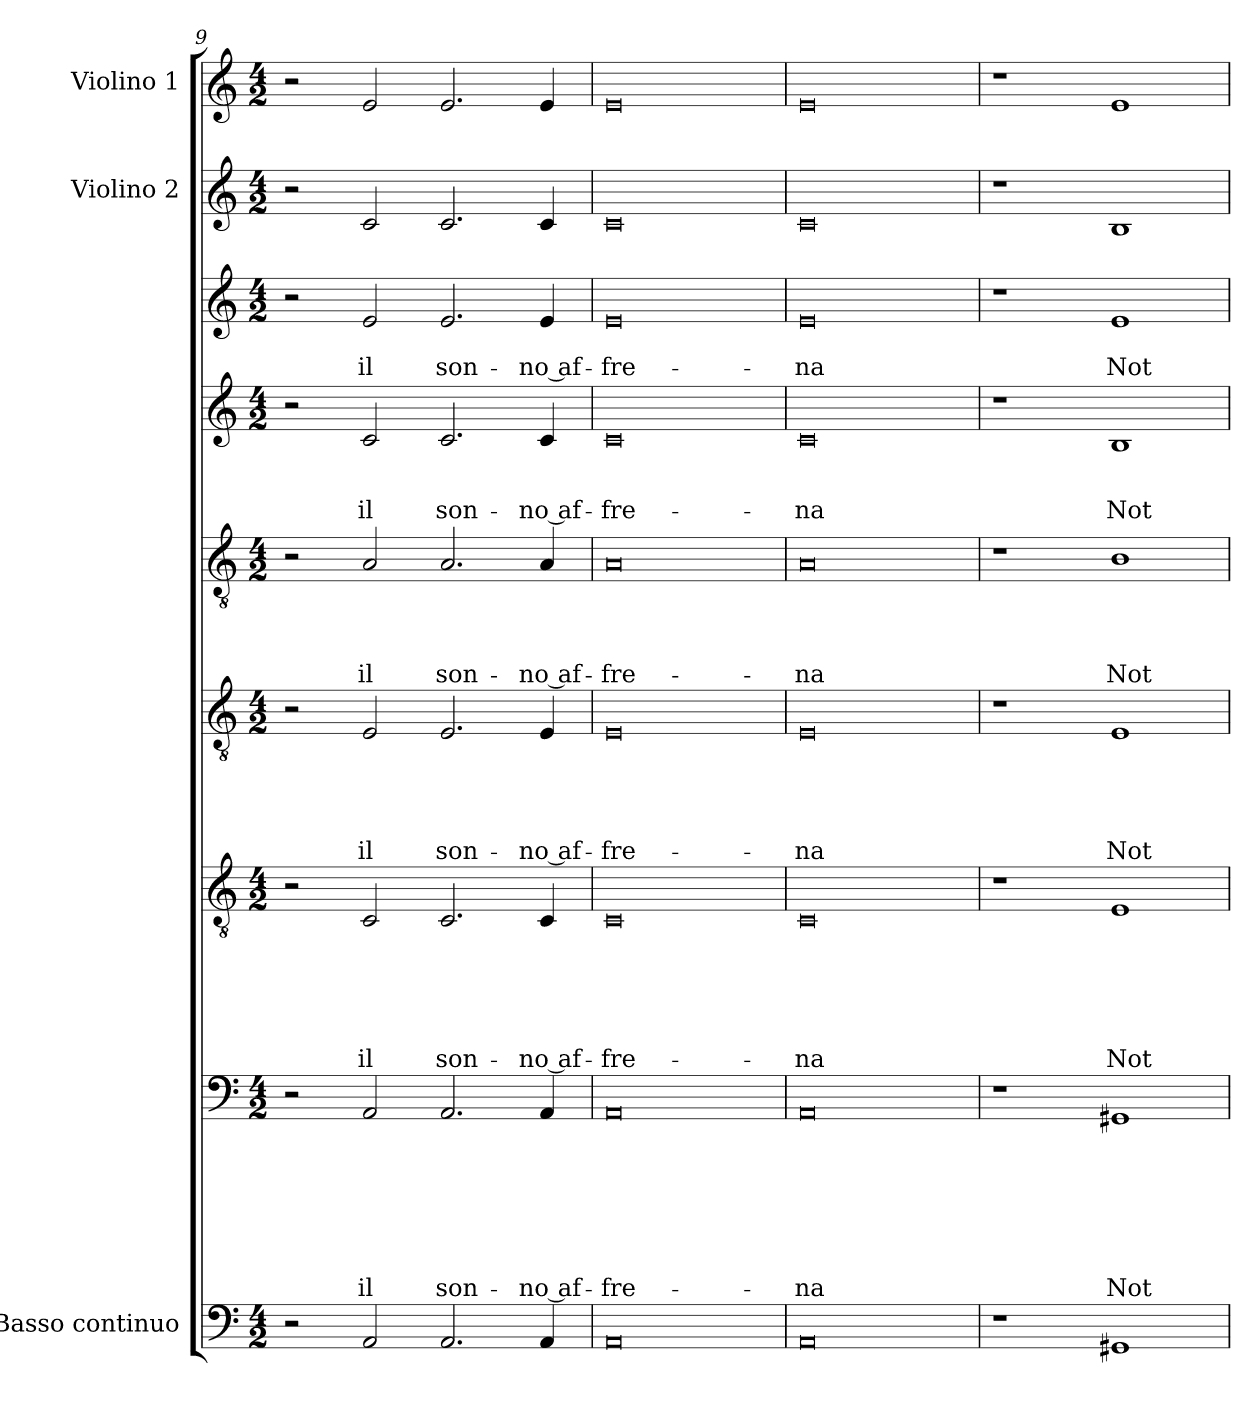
**kern	**kern	**text	**text	**text	**text	**text	**text	**text	**kern	**text	**text	**text	**text	**text	**text	**kern	**text	**text	**text	**text	**text	**kern	**text	**text	**text	**text	**kern	**text	**text	**text	**kern	**text	**text	**kern	**kern
*part9	*part8	*part8	*part8	*part8	*part8	*part8	*part8	*part8	*part7	*part7	*part7	*part7	*part7	*part7	*part7	*part6	*part6	*part6	*part6	*part6	*part6	*part5	*part5	*part5	*part5	*part5	*part4	*part4	*part4	*part4	*part3	*part3	*part3	*part2	*part1
*staff9	*staff8	*staff8	*staff8	*staff8	*staff8	*staff8	*staff8	*staff8	*staff7	*staff7	*staff7	*staff7	*staff7	*staff7	*staff7	*staff6	*staff6	*staff6	*staff6	*staff6	*staff6	*staff5	*staff5	*staff5	*staff5	*staff5	*staff4	*staff4	*staff4	*staff4	*staff3	*staff3	*staff3	*staff2	*staff1
*I"Basso continuo	*	*	*	*	*	*	*	*	*	*	*	*	*	*	*	*	*	*	*	*	*	*	*	*	*	*	*	*	*	*	*	*	*	*I"Violino 2	*I"Violino 1
*clefF4	*clefF4	*	*	*	*	*	*	*	*clefGv2	*	*	*	*	*	*	*clefGv2	*	*	*	*	*	*clefGv2	*	*	*	*	*clefG2	*	*	*	*clefG2	*	*	*clefG2	*clefG2
*k[]	*k[]	*	*	*	*	*	*	*	*k[]	*	*	*	*	*	*	*k[]	*	*	*	*	*	*k[]	*	*	*	*	*k[]	*	*	*	*k[]	*	*	*k[]	*k[]
*a:	*a:	*	*	*	*	*	*	*	*a:	*	*	*	*	*	*	*a:	*	*	*	*	*	*a:	*	*	*	*	*a:	*	*	*	*a:	*	*	*a:	*a:
*M4/2	*M4/2	*	*	*	*	*	*	*	*M4/2	*	*	*	*	*	*	*M4/2	*	*	*	*	*	*M4/2	*	*	*	*	*M4/2	*	*	*	*M4/2	*	*	*M4/2	*M4/2
=9	=9	=9	=9	=9	=9	=9	=9	=9	=9	=9	=9	=9	=9	=9	=9	=9	=9	=9	=9	=9	=9	=9	=9	=9	=9	=9	=9	=9	=9	=9	=9	=9	=9	=9	=9
2r	2r	.	.	.	.	.	.	.	2r	.	.	.	.	.	.	2r	.	.	.	.	.	2r	.	.	.	.	2r	.	.	.	2r	.	.	2r	2r
!	!	!	!	!	!	!	!	!LO:LY:b	!	!	!	!	!	!	!LO:LY:b	!	!	!	!	!	!LO:LY:b	!	!	!	!	!LO:LY:b	!	!	!	!LO:LY:b	!	!	!LO:LY:b	!	!
2AA/	2AA/	.	.	.	.	.	.	il	2C/	.	.	.	.	.	il	2E/	.	.	.	.	il	2A/	.	.	.	il	2c/	.	.	il	2e/	.	il	2c/	2e/
!	!	!	!	!	!	!	!	!LO:LY:b	!	!	!	!	!	!	!LO:LY:b	!	!	!	!	!	!LO:LY:b	!	!	!	!	!LO:LY:b	!	!	!	!LO:LY:b	!	!	!LO:LY:b	!	!
2.AA/	2.AA/	.	.	.	.	.	.	son-	2.C/	.	.	.	.	.	son-	2.E/	.	.	.	.	son-	2.A/	.	.	.	son-	2.c/	.	.	son-	2.e/	.	son-	2.c/	2.e/
!	!	!	!	!	!	!	!	!LO:LY:b	!	!	!	!	!	!	!LO:LY:b	!	!	!	!	!	!LO:LY:b	!	!	!	!	!LO:LY:b	!	!	!	!LO:LY:b	!	!	!LO:LY:b	!	!
4AA/	4AA/	.	.	.	.	.	.	-no af-	4C/	.	.	.	.	.	-no af-	4E/	.	.	.	.	-no af-	4A/	.	.	.	-no af-	4c/	.	.	-no af-	4e/	.	-no af-	4c/	4e/
=10	=10	=10	=10	=10	=10	=10	=10	=10	=10	=10	=10	=10	=10	=10	=10	=10	=10	=10	=10	=10	=10	=10	=10	=10	=10	=10	=10	=10	=10	=10	=10	=10	=10	=10	=10
!	!	!	!	!	!	!	!	!LO:LY:b	!	!	!	!	!	!	!LO:LY:b	!	!	!	!	!	!LO:LY:b	!	!	!	!	!LO:LY:b	!	!	!	!LO:LY:b	!	!	!LO:LY:b	!	!
0AA	0AA	.	.	.	.	.	.	-fre-	0C	.	.	.	.	.	-fre-	0E	.	.	.	.	-fre-	0A	.	.	.	-fre-	0c	.	.	-fre-	0e	.	-fre-	0c	0e
=11	=11	=11	=11	=11	=11	=11	=11	=11	=11	=11	=11	=11	=11	=11	=11	=11	=11	=11	=11	=11	=11	=11	=11	=11	=11	=11	=11	=11	=11	=11	=11	=11	=11	=11	=11
!	!	!	!	!	!	!	!	!LO:LY:b	!	!	!	!	!	!	!LO:LY:b	!	!	!	!	!	!LO:LY:b	!	!	!	!	!LO:LY:b	!	!	!	!LO:LY:b	!	!	!LO:LY:b	!	!
0AA	0AA	.	.	.	.	.	.	-na	0C	.	.	.	.	.	-na	0E	.	.	.	.	-na	0A	.	.	.	-na	0c	.	.	-na	0e	.	-na	0c	0e
=12	=12	=12	=12	=12	=12	=12	=12	=12	=12	=12	=12	=12	=12	=12	=12	=12	=12	=12	=12	=12	=12	=12	=12	=12	=12	=12	=12	=12	=12	=12	=12	=12	=12	=12	=12
1r	1r	.	.	.	.	.	.	.	1r	.	.	.	.	.	.	1r	.	.	.	.	.	1r	.	.	.	.	1r	.	.	.	1r	.	.	1r	1r
!	!	!	!	!	!	!	!	!LO:LY:b	!	!	!	!	!	!	!LO:LY:b	!	!	!	!	!	!LO:LY:b	!	!	!	!	!LO:LY:b	!	!	!	!LO:LY:b	!	!	!LO:LY:b	!	!
1GG#X	1GG#X	.	.	.	.	.	.	Not-	1E	.	.	.	.	.	Not-	1E	.	.	.	.	Not-	1B	.	.	.	Not-	1B	.	.	Not-	1e	.	Not-	1B	1e
=	=	=	=	=	=	=	=	=	=	=	=	=	=	=	=	=	=	=	=	=	=	=	=	=	=	=	=	=	=	=	=	=	=	=	=
*-	*-	*-	*-	*-	*-	*-	*-	*-	*-	*-	*-	*-	*-	*-	*-	*-	*-	*-	*-	*-	*-	*-	*-	*-	*-	*-	*-	*-	*-	*-	*-	*-	*-	*-	*-
